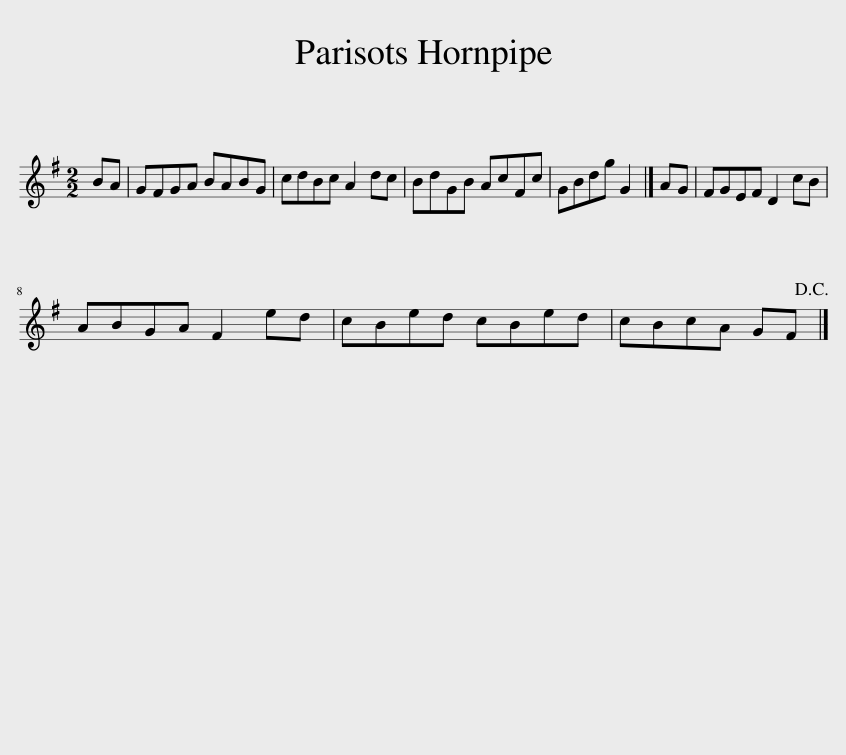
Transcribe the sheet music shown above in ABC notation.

X:1
L:1/8
M:2/2
I:linebreak $
K:G
V:1 treble
V:1
 BA | GFGA BABG | cdBc A2 dc | BdGB AcFc | GBdg G2 |] %5
 AG | FGEF D2 cB |$ ABGA F2 ed | cBed cBed | cBcA GF!D.C.! |] %10
